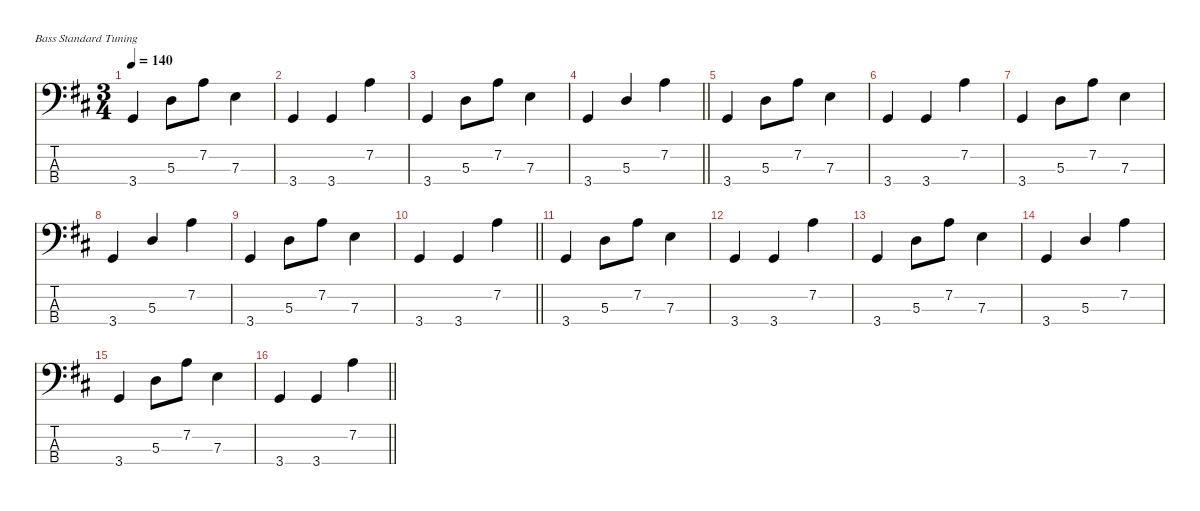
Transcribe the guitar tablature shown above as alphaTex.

\defaultSystemsLayout 4
\hideDynamics
\bracketExtendMode nobrackets
\singleTrackTrackNamePolicy hidden
\multiTrackTrackNamePolicy hidden
\otherSystemsTrackNameOrientation horizontal
\track ("Bass" "bs.") {defaultSystemsLayout 8 instrument electricbasspick}
\staff {score tabs}
\tuning (G2 D2 A1 E1)
\ts (3 4)
\tempo 140
\clef f4
\ks d
3.4{acc forcenatural}.4{dy f instrument electricbasspick beam Up} 5.3{acc forcenatural}.8{beam Down} 7.2{acc forcenatural}.8{beam Down} 7.3{acc forcenatural}.4{beam Down} |
3.4{acc forcenatural}.4{beam Up} 3.4{acc forcenatural}.4{beam Up} 7.2{acc forcenatural}.4{beam Down} |
3.4{acc forcenatural}.4{beam Up} 5.3{acc forcenatural}.8{beam Down} 7.2{acc forcenatural}.8{beam Down} 7.3{acc forcenatural}.4{beam Down} |
\barLineRight lightlight
3.4{acc forcenatural}.4{beam Up} 5.3{acc forcenatural}.4{beam Up} 7.2{acc forcenatural}.4{beam Down} |
3.4{acc forcenatural}.4{beam Up} 5.3{acc forcenatural}.8{beam Down} 7.2{acc forcenatural}.8{beam Down} 7.3{acc forcenatural}.4{beam Down} |
3.4{acc forcenatural}.4{beam Up} 3.4{acc forcenatural}.4{beam Up} 7.2{acc forcenatural}.4{beam Down} |
3.4{acc forcenatural}.4{beam Up} 5.3{acc forcenatural}.8{beam Down} 7.2{acc forcenatural}.8{beam Down} 7.3{acc forcenatural}.4{beam Down} |
3.4{acc forcenatural}.4{beam Up} 5.3{acc forcenatural}.4{beam Up} 7.2{acc forcenatural}.4{beam Down} |
3.4{acc forcenatural}.4{beam Up} 5.3{acc forcenatural}.8{beam Down} 7.2{acc forcenatural}.8{beam Down} 7.3{acc forcenatural}.4{beam Down} |
\barLineRight lightlight
3.4{acc forcenatural}.4{beam Up} 3.4{acc forcenatural}.4{beam Up} 7.2{acc forcenatural}.4{beam Down} |
3.4{acc forcenatural}.4{beam Up} 5.3{acc forcenatural}.8{beam Down} 7.2{acc forcenatural}.8{beam Down} 7.3{acc forcenatural}.4{beam Down} |
3.4{acc forcenatural}.4{beam Up} 3.4{acc forcenatural}.4{beam Up} 7.2{acc forcenatural}.4{beam Down} |
3.4{acc forcenatural}.4{beam Up} 5.3{acc forcenatural}.8{beam Down} 7.2{acc forcenatural}.8{beam Down} 7.3{acc forcenatural}.4{beam Down} |
3.4{acc forcenatural}.4{beam Up} 5.3{acc forcenatural}.4{beam Up} 7.2{acc forcenatural}.4{beam Down} |
3.4{acc forcenatural}.4{beam Up} 5.3{acc forcenatural}.8{beam Down} 7.2{acc forcenatural}.8{beam Down} 7.3{acc forcenatural}.4{beam Down} |
\barLineRight lightlight
3.4{acc forcenatural}.4{beam Up} 3.4{acc forcenatural}.4{beam Up} 7.2{acc forcenatural}.4{beam Down}
